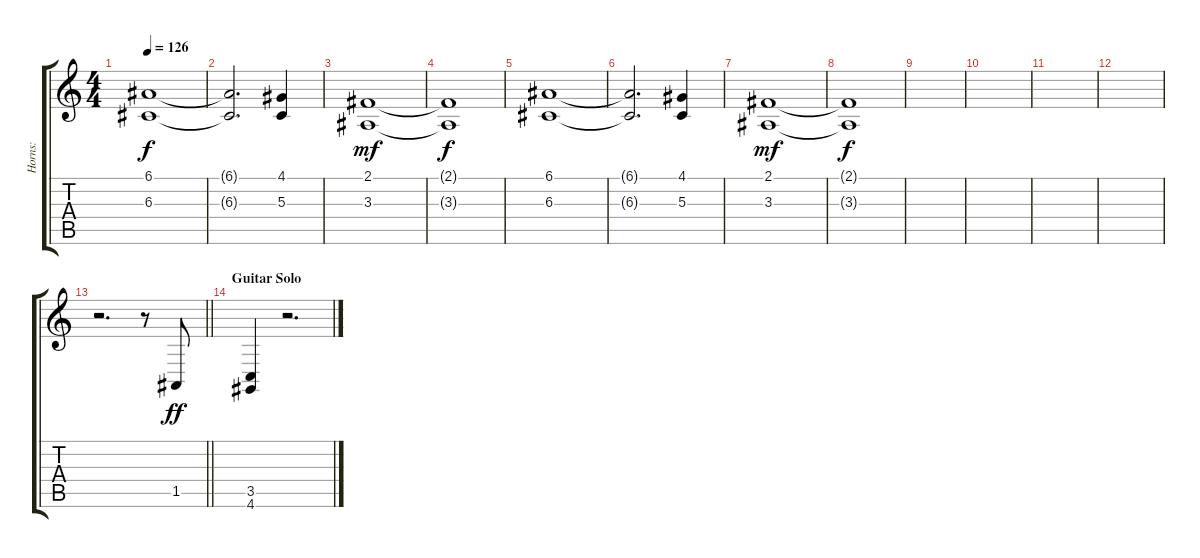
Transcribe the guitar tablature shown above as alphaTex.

\track ("Horns:" "Horns:") {instrument frenchhorn}
\staff {score tabs}
\tuning (E4 B3 G3 D3 A2 E2) {hide}
\ts (4 4)
\tempo 126
\clef g2
\ks c
(6.1 6.3).1{dy f} |
(6.1{t} 6.3{t}).2{d} (4.1 5.3).4 |
(2.1 3.3).1{dy mf} |
(2.1{t} 3.3{t}).1{dy f} |
(6.1 6.3).1 |
(6.1{t} 6.3{t}).2{d} (4.1 5.3).4 |
(2.1 3.3).1{dy mf} |
(2.1{t} 3.3{t}).1{dy f} |
|
|
|
|
\barLineRight lightlight
r.2{d} r.8 1.5.8{dy ff} |
\section ("" "Guitar Solo")
(3.5 4.6).4 r.2{d}
